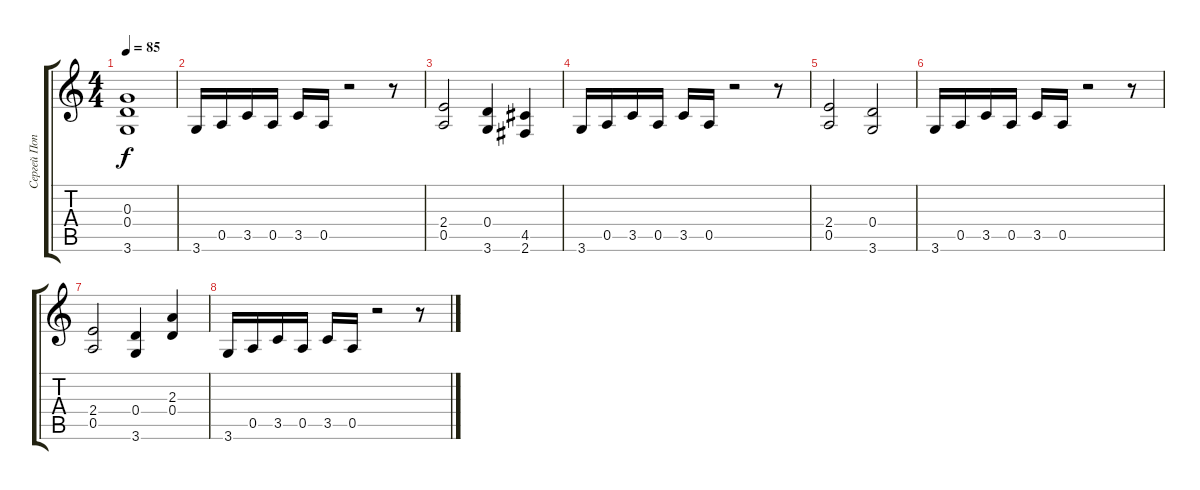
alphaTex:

\track ("Сергей Попов" "Сергей Поп") {instrument distortionguitar}
\staff {score tabs}
\tuning (E4 B3 G3 D3 A2 E2) {hide}
\ts (4 4)
\tempo 85
\clef g2
\ks c
(0.3 0.4 3.6).1{dy f} |
3.6.16 0.5.16 3.5.16 0.5.16 3.5.16 0.5.16 r.2 r.8 |
(2.4 0.5).2 (0.4 3.6).4 (4.5 2.6).4 |
3.6.16 0.5.16 3.5.16 0.5.16 3.5.16 0.5.16 r.2 r.8 |
(2.4 0.5).2 (0.4 3.6).2 |
3.6.16 0.5.16 3.5.16 0.5.16 3.5.16 0.5.16 r.2 r.8 |
(2.4 0.5).2 (0.4 3.6).4 (2.3 0.4).4 |
3.6.16 0.5.16 3.5.16 0.5.16 3.5.16 0.5.16 r.2 r.8
